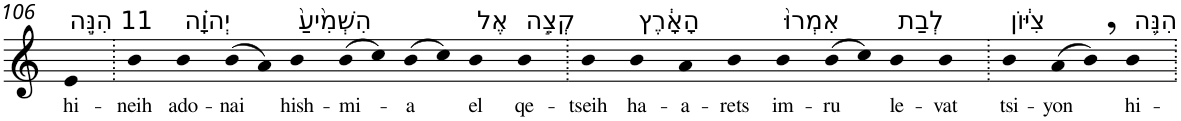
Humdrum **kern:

**kern	**text
*part1	*part1
*staff1	*staff1
*I"Piano	*
*I'Pno	*
!!LO:PB:g=z
*clefG2	*
*k[]	*
=106	=106
!LO:TX:a:t=11 הִנֵּ֣ה	!
!	!LO:LY:b
4e	hi-
=107.	=107.
!	!LO:LY:b
4b	-neih
!LO:TX:a:t=יְהוָ֗ה	!
!	!LO:LY:b
4b	ado-
!	!LO:LY:b
(8b	-nai
8a)	.
!LO:TX:a:t=הִשְׁמִ֙יעַ֙	!
!	!LO:LY:b
4b	hish-
!	!LO:LY:b
(8b	-mi-
8cc)	.
!	!LO:LY:b
(8b	-a
8cc)	.
!LO:TX:a:t=אֶל	!
!	!LO:LY:b
4b	el
!LO:TX:a:t=קְצֵ֣ה	!
!	!LO:LY:b
4b	qe-
=108.	=108.
!	!LO:LY:b
4b	-tseih
!LO:TX:a:t=הָאָ֔רֶץ	!
!	!LO:LY:b
4b	ha-
!	!LO:LY:b
4a	-a-
!	!LO:LY:b
4b	-rets
!LO:TX:a:t=אִמְרוּ֙	!
!	!LO:LY:b
4b	im-
!	!LO:LY:b
(8b	-ru
8cc)	.
!LO:TX:a:t=לְבַת	!
!	!LO:LY:b
4b	le-
!	!LO:LY:b
4b	-vat
=109.	=109.
!LO:TX:a:t=צִיּ֔וֹן	!
!	!LO:LY:b
4b	tsi-
!	!LO:LY:b
(8a	-yon
8b,)	.
!LO:TX:a:t=הִנֵּ֥ה	!
!	!LO:LY:b
4b	hi-
=.	=.
*-	*-
